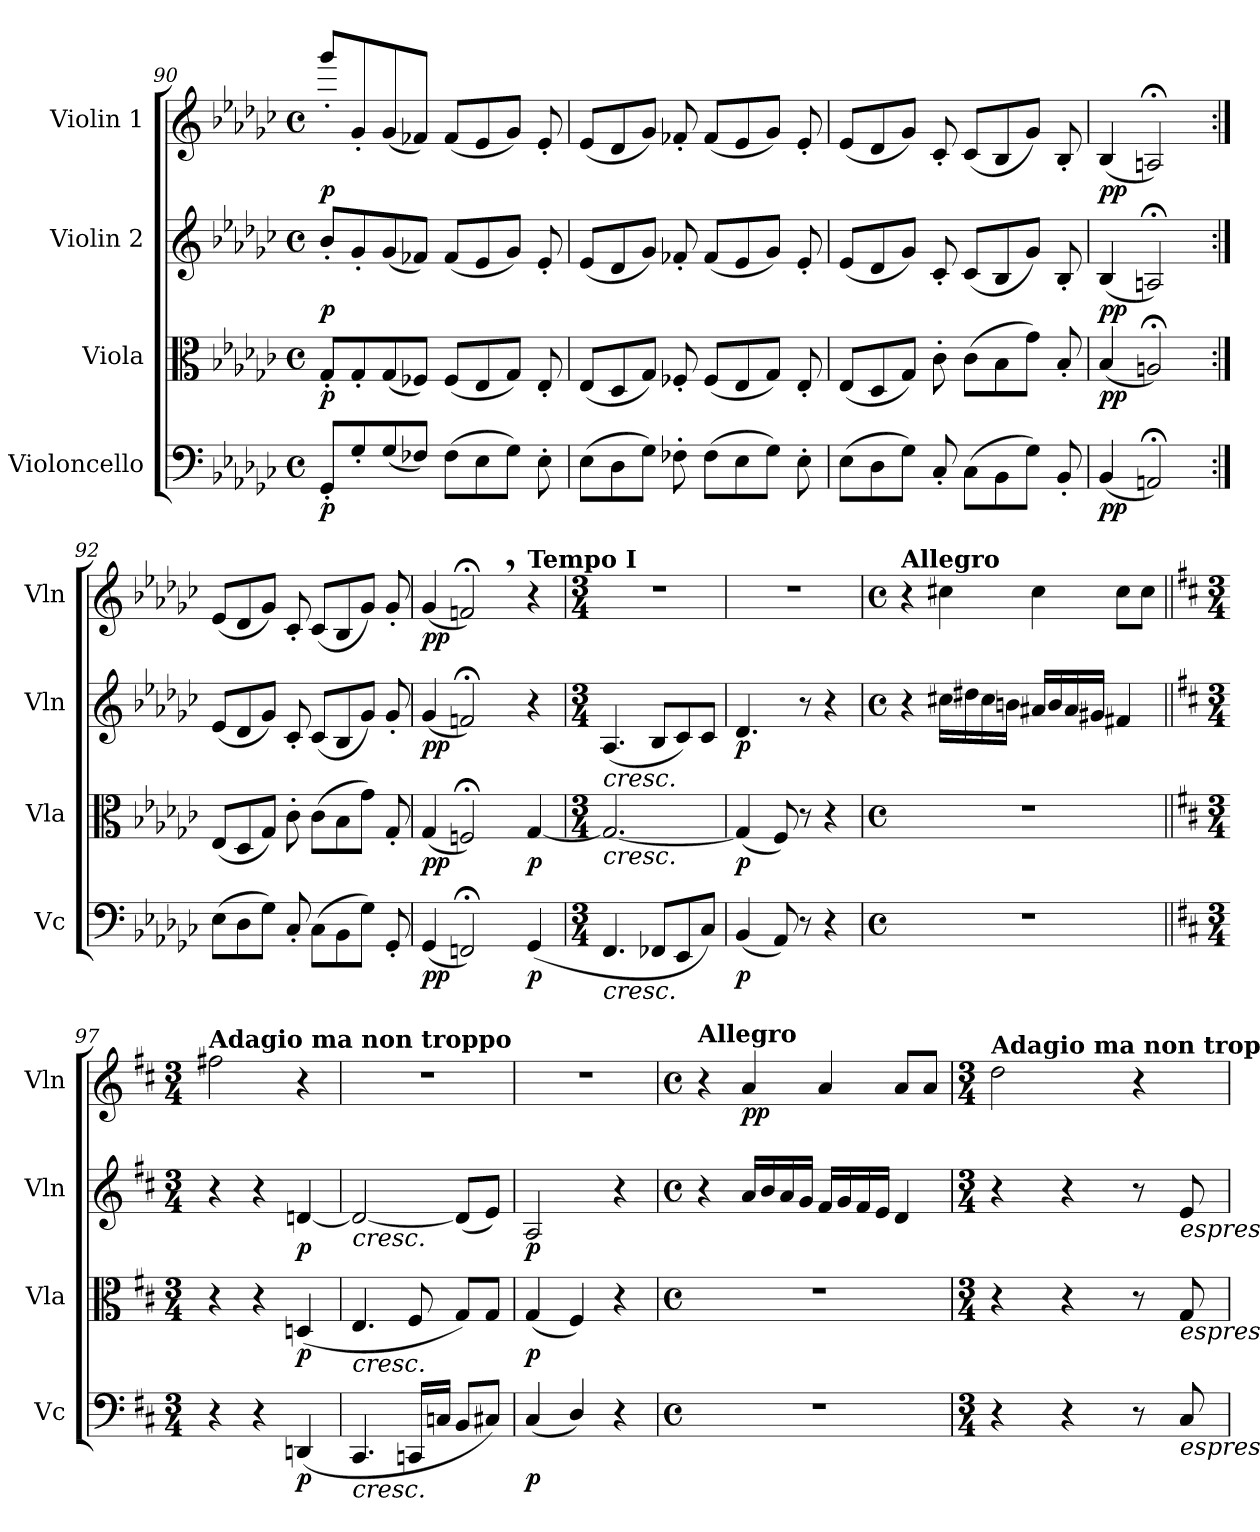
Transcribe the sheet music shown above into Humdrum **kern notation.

**kern	**dynam	**kern	**dynam	**kern	**dynam	**kern	**dynam
*part4	*part4	*part3	*part3	*part2	*part2	*part1	*part1
*staff4	*staff4	*staff3	*staff3	*staff2	*staff2	*staff1	*staff1
*I"Violoncello	*	*I"Viola	*	*I"Violin 2	*	*I"Violin 1	*
*I'Vc	*	*I'Vla	*	*I'Vln	*	*I'Vln	*
*clefF4	*	*clefC3	*	*clefG2	*	*clefG2	*
*k[b-e-a-d-g-c-]	*	*k[b-e-a-d-g-c-]	*	*k[b-e-a-d-g-c-]	*	*k[b-e-a-d-g-c-]	*
*M4/4	*	*M4/4	*	*M4/4	*	*M4/4	*
*met(c)	*	*met(c)	*	*met(c)	*	*met(c)	*
=90	=90	=90	=90	=90	=90	=90	=90
!	!LO:DY:b	!	!LO:DY:b	!	!LO:DY:b	!	!LO:DY:b
8GG-'/L	p	8G-'/L	p	8b-'/L	p	8ggg-'\L	p
8G-'/	.	8G-'/	.	8g-'/	.	8g-'/	.
(8G-/	.	(8G-/	.	(8g-/	.	(8g-/	.
8F-X/J)	.	8F-X/J)	.	8f-X/J)	.	8f-X/J)	.
(8F-\L	.	(8F-/L	.	(8f-/L	.	(8f-/L	.
8E-\	.	8E-/	.	8e-/	.	8e-/	.
8G-\J)	.	8G-/J)	.	8g-/J)	.	8g-/J)	.
8E-'\	.	8E-'/	.	8e-'/	.	8e-'/	.
=91	=91	=91	=91	=91	=91	=91	=91
(8E-\L	.	(8E-/L	.	(8e-/L	.	(8e-/L	.
8D-\	.	8D-/	.	8d-/	.	8d-/	.
8G-\J)	.	8G-/J)	.	8g-/J)	.	8g-/J)	.
8F-X'\	.	8F-X'/	.	8f-X'/	.	8f-X'/	.
(8F-\L	.	(8F-/L	.	(8f-/L	.	(8f-/L	.
8E-\	.	8E-/	.	8e-/	.	8e-/	.
8G-\J)	.	8G-/J)	.	8g-/J)	.	8g-/J)	.
8E-'\	.	8E-'/	.	8e-'/	.	8e-'/	.
!!LO:LB:g=z
=91X1	=91X1	=91X1	=91X1	=91X1	=91X1	=91X1	=91X1
!	!LO:DY:b	!	!	!	!	!	!
!	!LO:DY:n=1:b	!	!LO:DY:b	!	!	!	!
!	!	!	!LO:DY:n=1:b	!	!LO:DY:b	!	!
!	!	!	!	!	!LO:DY:n=1:b	!	!LO:DY:b
!	!	!	!	!	!	!	!LO:DY:n=1:b
(8E-\L	other-dynamics p	(8E-/L	other-dynamics p	(8e-/L	other-dynamics p	(8e-/L	other-dynamics p
8D-\	.	8D-/	.	8d-/	.	8d-/	.
8G-\J)	.	8G-/J)	.	8g-/J)	.	8g-/J)	.
8C-'/	.	8c-'\	.	8c-'/	.	8c-'/	.
(8C-\L	.	(8c-\L	.	(8c-/L	.	(8c-/L	.
8BB-\	.	8B-\	.	8B-/	.	8B-/	.
8G-\J)	.	8g-\J)	.	8g-/J)	.	8g-/J)	.
8BB-'/	.	8B-'/	.	8B-'/	.	8B-'/	.
=91X2	=91X2	=91X2	=91X2	=91X2	=91X2	=91X2	=91X2
!	!LO:DY:b	!	!LO:DY:b	!	!LO:DY:b	!	!LO:DY:b
(4BB-/	pp	(4B-/	pp	(4B-/	pp	(4B-/	pp
2AAn;</)	.	2An;</)	.	2An;</)	.	2An;</)	.
!!LO:PB:g=z
=92:|!	=92:|!	=92:|!	=92:|!	=92:|!	=92:|!	=92:|!	=92:|!
!	!LO:DY:b	!	!	!	!	!	!
!	!LO:DY:n=1:b	!	!LO:DY:b	!	!	!	!
!	!	!	!LO:DY:n=1:b	!	!LO:DY:b	!	!
!	!	!	!	!	!LO:DY:n=1:b	!	!LO:DY:b
!	!	!	!	!	!	!	!LO:DY:n=1:b
(8E-\L	other-dynamics p	(8E-/L	other-dynamics p	(8e-/L	other-dynamics p	(8e-/L	other-dynamics p
8D-\	.	8D-/	.	8d-/	.	8d-/	.
8G-\J)	.	8G-/J)	.	8g-/J)	.	8g-/J)	.
8C-'/	.	8c-'\	.	8c-'/	.	8c-'/	.
(8C-\L	.	(8c-\L	.	(8c-/L	.	(8c-/L	.
8BB-\	.	8B-\	.	8B-/	.	8B-/	.
8G-\J)	.	8g-\J)	.	8g-/J)	.	8g-/J)	.
8GG-'/	.	8G-'/	.	8g-'/	.	8g-'/	.
=93	=93	=93	=93	=93	=93	=93	=93
!	!LO:DY:b	!	!LO:DY:b	!	!LO:DY:b	!	!LO:DY:b
(4GG-/	pp	(4G-/	pp	(4g-/	pp	(4g-/	pp
2FFn;</)	.	2Fn;</)	.	2fn;</)	.	2fn;<,/)	.
=93X3-	=93X3-	=93X3-	=93X3-	=93X3-	=93X3-	=93X3-	=93X3-
!	!	!	!	!	!	!LO:TX:a:B:t=Tempo I	!
!	!LO:DY:b	!	!LO:DY:b	!	!	!	!
(<4GG-/	p	[4G-/	p	4r	.	4r	.
=94	=94	=94	=94	=94	=94	=94	=94
*M3/4	*	*M3/4	*	*M3/4	*	*M3/4	*
!	!	!	!	!LO:TX:b:i:t=cresc.	!	!	!
!	!	!LO:TX:b:i:t=cresc.	!	!	!	!	!
!LO:TX:b:i:t=cresc.	!	!	!	!	!	!	!
4.FF/	.	2.G-/_	.	(4.A-/	.	2.r	.
8FF-X/L	.	.	.	8B-/L	.	.	.
8EE-/	.	.	.	8c-/)	.	.	.
8C-/J)	.	.	.	8c-/J	.	.	.
=95	=95	=95	=95	=95	=95	=95	=95
!	!LO:DY:b	!	!LO:DY:b	!	!LO:DY:b	!	!
(4BB-/	p	(4G-/]	p	4.d-/	p	2.r	.
8AA-/)	.	8F/)	.	.	.	.	.
8r	.	8r	.	8r	.	.	.
4r	.	4r	.	4r	.	.	.
=96	=96	=96	=96	=96	=96	=96	=96
*M4/4	*	*M4/4	*	*M4/4	*	*M4/4	*
*met(c)	*	*met(c)	*	*met(c)	*	*met(c)	*
!	!	!	!	!	!	!LO:TX:a:B:t=Allegro	!
1r	.	1r	.	4r	.	4r	.
!	!	!	!	!	!LO:DY:b	!	!
!	!	!	!	!	!LO:DY:n=1:b	!	!
.	.	.	.	16cc#X\LL	pp other-dynamics	4cc#X\	.
.	.	.	.	16dd#X\	.	.	.
.	.	.	.	16cc#\	.	.	.
.	.	.	.	16bn\JJ	.	.	.
.	.	.	.	16a#X/LL	.	4cc#\	.
.	.	.	.	16b/	.	.	.
.	.	.	.	16a#/	.	.	.
.	.	.	.	16g#X/JJ	.	.	.
.	.	.	.	4f#X/	.	8cc#\L	.
.	.	.	.	.	.	8cc#\J	.
!!LO:LB:g=z
=97||	=97||	=97||	=97||	=97||	=97||	=97||	=97||
*k[f#c#]	*	*k[f#c#]	*	*k[f#c#]	*	*k[f#c#]	*
*M3/4	*	*M3/4	*	*M3/4	*	*M3/4	*
!	!	!	!	!	!	!LO:TX:a:B:t=Adagio ma non troppo	!
4r	.	4r	.	4r	.	2ff#X\	.
4r	.	4r	.	4r	.	.	.
!	!LO:DY:b	!	!LO:DY:b	!	!LO:DY:b	!	!
(<4DDn/	p	(4Dn/	p	[4dn/	p	4r	.
=98	=98	=98	=98	=98	=98	=98	=98
!	!	!	!	!LO:TX:b:i:t=cresc.	!	!	!
!	!	!LO:TX:b:i:t=cresc.	!	!	!	!	!
!LO:TX:b:i:t=cresc.	!	!	!	!	!	!	!
4.CC#/	.	4.E/	.	2d/_	.	2.r	.
16CCn/LL	.	8F#/	.	.	.	.	.
16Cn/JJ	.	.	.	.	.	.	.
8BB/L	.	8G/L)	.	(8d/L]	.	.	.
8C#X/J)	.	8G/J	.	8e/J)	.	.	.
=99	=99	=99	=99	=99	=99	=99	=99
!	!LO:DY:b	!	!LO:DY:b	!	!LO:DY:b	!	!
(4C#/	p	(4G/	p	2A/	p	2.r	.
4D/)	.	4F#/)	.	.	.	.	.
4r	.	4r	.	4r	.	.	.
=100	=100	=100	=100	=100	=100	=100	=100
*M4/4	*	*M4/4	*	*M4/4	*	*M4/4	*
*met(c)	*	*met(c)	*	*met(c)	*	*met(c)	*
!	!	!	!	!	!	!LO:TX:a:B:t=Allegro	!
1r	.	1r	.	4r	.	4r	.
!	!	!	!	!	!LO:DY:b	!	!
!	!	!	!	!	!LO:DY:n=1:b	!	!LO:DY:b
.	.	.	.	16a/LL	pp other-dynamics	4a/	pp
.	.	.	.	16b/	.	.	.
.	.	.	.	16a/	.	.	.
.	.	.	.	16g/JJ	.	.	.
.	.	.	.	16f#/LL	.	4a/	.
.	.	.	.	16g/	.	.	.
.	.	.	.	16f#/	.	.	.
.	.	.	.	16e/JJ	.	.	.
.	.	.	.	4d/	.	8a/L	.
.	.	.	.	.	.	8a/J	.
=101	=101	=101	=101	=101	=101	=101	=101
*M3/4	*	*M3/4	*	*M3/4	*	*M3/4	*
!	!	!	!	!	!	!LO:TX:a:B:t=Adagio ma non troppo	!
4r	.	4r	.	4r	.	2dd\	.
4r	.	4r	.	4r	.	.	.
8r	.	8r	.	8r	.	4r	.
!	!	!	!	!LO:TX:b:i:t=espressivo	!	!	!
!	!	!LO:TX:b:i:t=espressivo	!	!	!	!	!
!LO:TX:b:i:t=espressivo	!	!	!	!	!	!	!
8C#/	.	8G/	.	8e/	.	.	.
=	=	=	=	=	=	=	=
*-	*-	*-	*-	*-	*-	*-	*-
